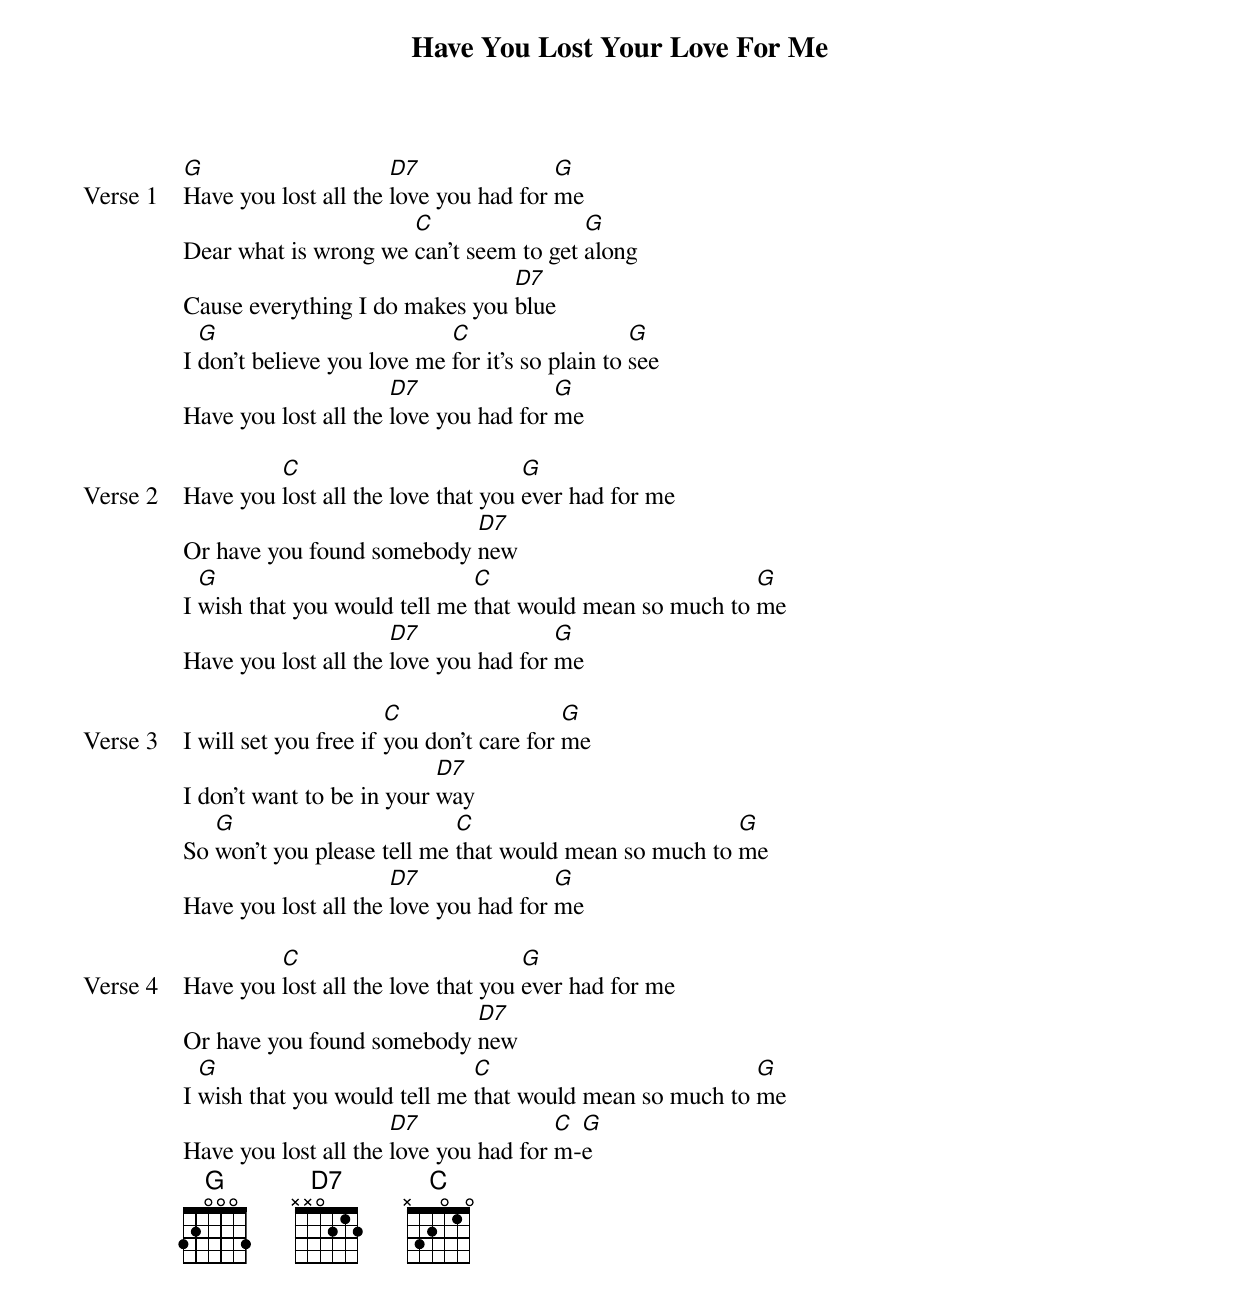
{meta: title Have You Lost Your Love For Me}
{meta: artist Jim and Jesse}
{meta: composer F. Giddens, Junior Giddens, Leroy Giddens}
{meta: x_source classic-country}
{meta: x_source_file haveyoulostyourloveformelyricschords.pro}
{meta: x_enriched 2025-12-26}

{start_of_verse: Verse 1}
[G]Have you lost all the [D7]love you had for [G]me
Dear what is wrong we [C]can’t seem to get [G]along
Cause everything I do makes you [D7]blue
I [G]don’t believe you love me [C]for it’s so plain to [G]see
Have you lost all the [D7]love you had for [G]me
{end_of_verse}

{start_of_verse: Verse 2}
Have you [C]lost all the love that you [G]ever had for me
Or have you found somebody [D7]new
I [G]wish that you would tell me [C]that would mean so much to [G]me
Have you lost all the [D7]love you had for [G]me
{end_of_verse}

{start_of_verse: Verse 3}
I will set you free if [C]you don’t care for [G]me
I don’t want to be in your [D7]way
So [G]won’t you please tell me [C]that would mean so much to [G]me
Have you lost all the [D7]love you had for [G]me
{end_of_verse}

{start_of_verse: Verse 4}
Have you [C]lost all the love that you [G]ever had for me
Or have you found somebody [D7]new
I [G]wish that you would tell me [C]that would mean so much to [G]me
Have you lost all the [D7]love you had for [C]m-[G]e
{end_of_verse}
